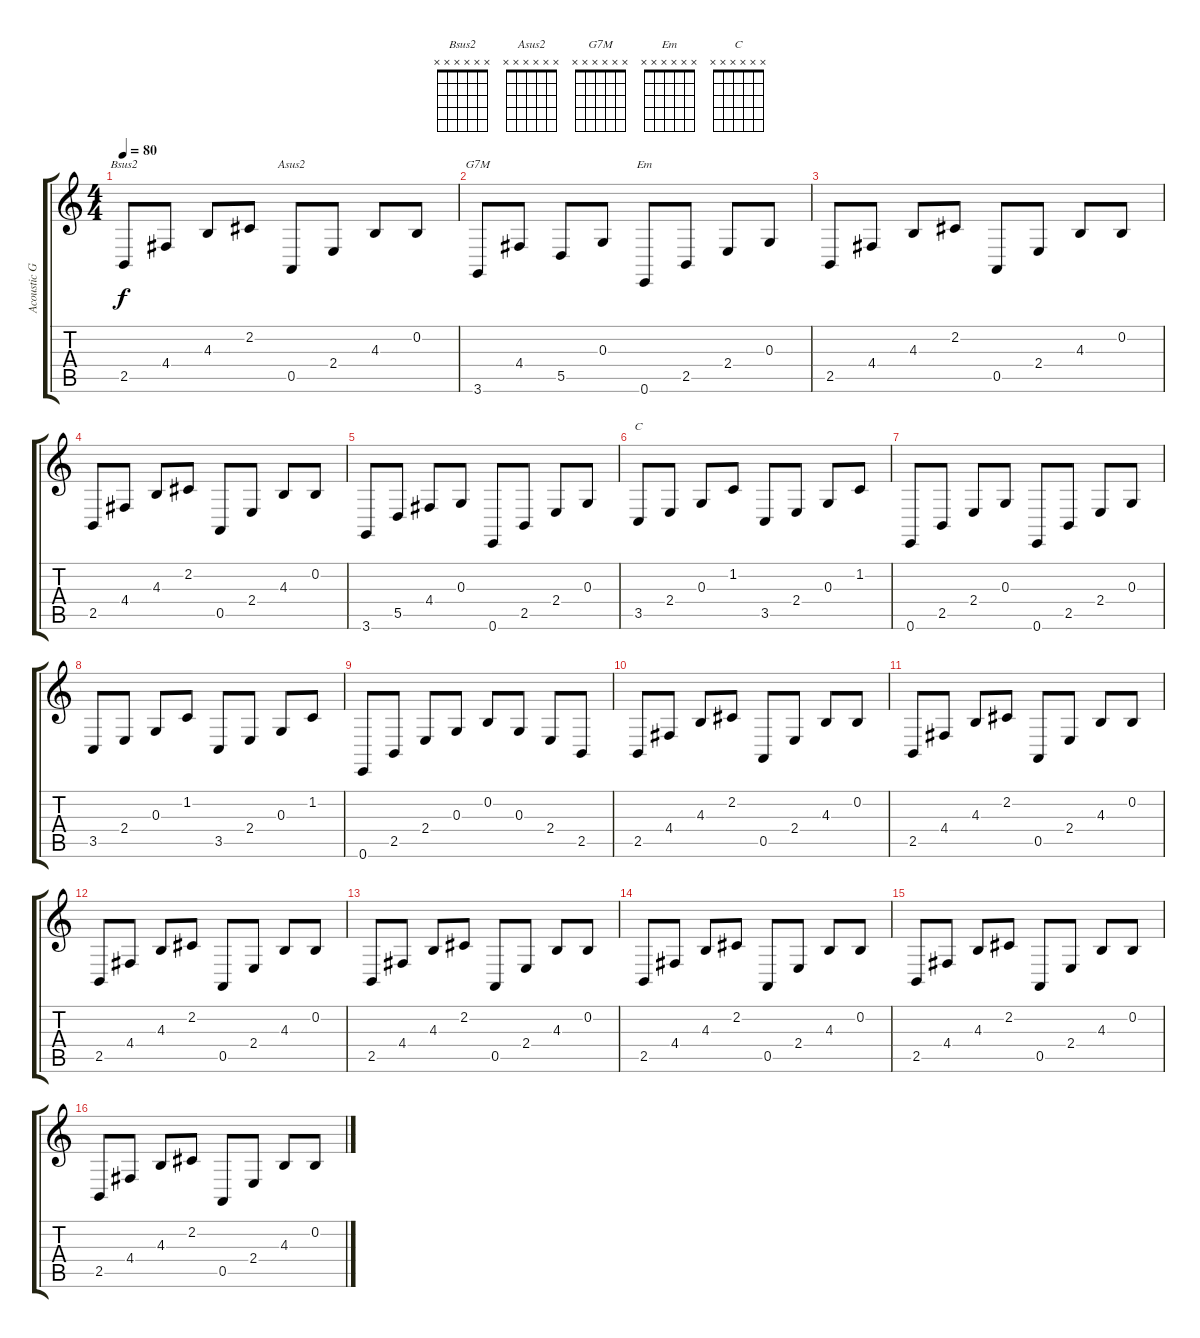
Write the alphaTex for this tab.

\track ("Acoustic Guitar" "Acoustic G") {instrument harpsichord}
\staff {score tabs}
\tuning (E4 B3 G3 D3 A2 E2) {hide}
\chord ("Bsus2" x x x x x x) {firstfret 0}
\chord ("Asus2" x x x x x x) {firstfret 0}
\chord ("G7M" x x x x x x) {firstfret 0}
\chord ("Em" x x x x x x) {firstfret 0}
\chord ("C" x x x x x x) {firstfret 0}
\ts (4 4)
\tempo 80
\clef g2
\ks c
2.5.8{ch "Bsus2" dy f} 4.4.8 4.3.8 2.2.8 0.5.8{ch "Asus2"} 2.4.8 4.3.8 0.2.8 |
3.6.8{ch "G7M"} 4.4.8 5.5.8 0.3.8 0.6.8{ch "Em"} 2.5.8 2.4.8 0.3.8 |
2.5.8 4.4.8 4.3.8 2.2.8 0.5.8 2.4.8 4.3.8 0.2.8 |
2.5.8 4.4.8 4.3.8 2.2.8 0.5.8 2.4.8 4.3.8 0.2.8 |
3.6.8 5.5.8 4.4.8 0.3.8 0.6.8 2.5.8 2.4.8 0.3.8 |
3.5.8{ch "C"} 2.4.8 0.3.8 1.2.8 3.5.8 2.4.8 0.3.8 1.2.8 |
0.6.8 2.5.8 2.4.8 0.3.8 0.6.8 2.5.8 2.4.8 0.3.8 |
3.5.8 2.4.8 0.3.8 1.2.8 3.5.8 2.4.8 0.3.8 1.2.8 |
0.6.8 2.5.8 2.4.8 0.3.8 0.2.8 0.3.8 2.4.8 2.5.8 |
2.5.8 4.4.8 4.3.8 2.2.8 0.5.8 2.4.8 4.3.8 0.2.8 |
2.5.8 4.4.8 4.3.8 2.2.8 0.5.8 2.4.8 4.3.8 0.2.8 |
2.5.8 4.4.8 4.3.8 2.2.8 0.5.8 2.4.8 4.3.8 0.2.8 |
2.5.8 4.4.8 4.3.8 2.2.8 0.5.8 2.4.8 4.3.8 0.2.8 |
2.5.8 4.4.8 4.3.8 2.2.8 0.5.8 2.4.8 4.3.8 0.2.8 |
2.5.8 4.4.8 4.3.8 2.2.8 0.5.8 2.4.8 4.3.8 0.2.8 |
2.5.8 4.4.8 4.3.8 2.2.8 0.5.8 2.4.8 4.3.8 0.2.8
